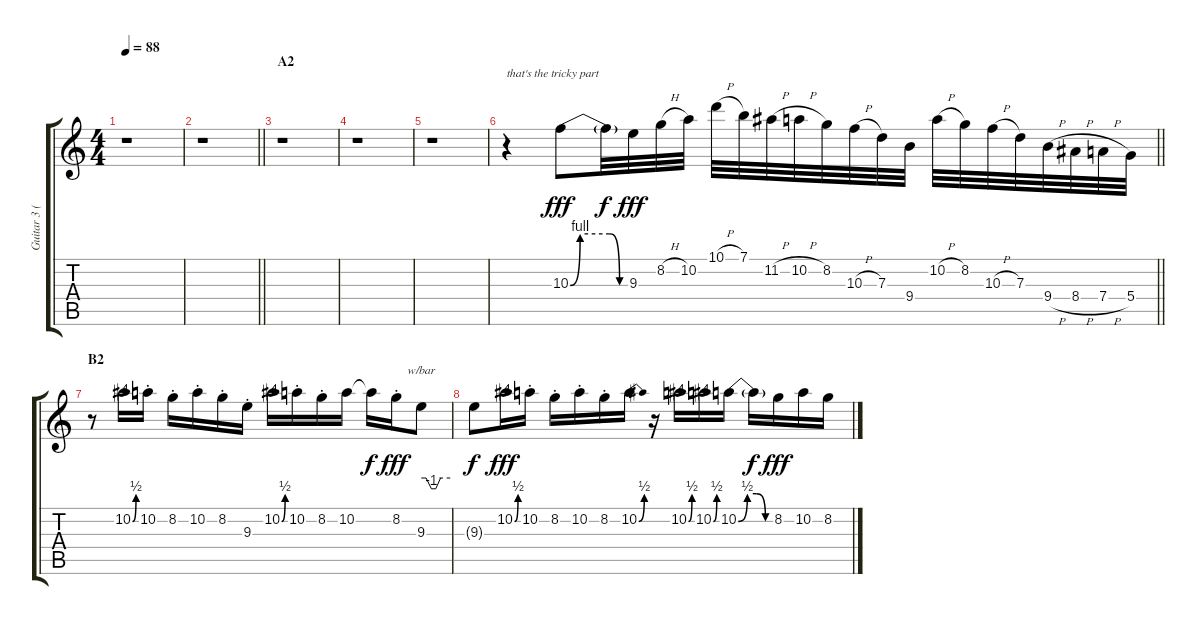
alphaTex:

\track ("Guitar 3 (Lead 1)" "Guitar 3 (") {instrument distortionguitar}
\staff {score tabs}
\tuning (E4 B3 G3 D3 A2 E2) {hide}
\ts (4 4)
\tempo 88
\clef g2
\ks c
r.1{dy fff} |
\barLineRight lightlight
r.1 |
\section ("" "A2")
r.1 |
r.1 |
r.1 |
\barLineRight lightlight
r.4{txt "that's the tricky part"} 10.3{be (custom 0 0 10 4 40 4 50 0 60 0)}.8 10.3{t}.32{dy f} 9.3.32{dy fff} 8.2{h}.32 10.2.32 10.1{h}.32 7.1.32 11.2{h}.32 10.2{h}.32 8.2.32 10.3{h}.32 7.3.32 9.4.32 10.2{h}.32 8.2.32 10.3{h}.32 7.3.32 9.4{h}.32 8.4{h}.32 7.4{h}.32 5.4.32 |
\section ("" "B2")
r.8 10.2{be (bend 0 0 60 2)}.16 10.2{st}.16 8.2{st}.16 10.2{st}.16 8.2{st}.16 9.3{st}.16 10.2{be (bend 0 0 60 2)}.16 10.2{st}.16 8.2{st}.16 10.2.16 10.2{t}.16{dy f} 8.2{st}.16{dy fff} 9.3.8{tbe (custom default 0 0 10 0 21 -4 30 -4 40 0 60 0)} |
9.3{t}.8{dy f} 10.2{be (bend 0 0 60 2)}.16{dy fff} 10.2{st}.16 8.2{st}.16 10.2{st}.16 8.2{st}.16 10.2{be (bend 0 0 60 2)}.16 r.16 10.2{be (bend 0 0 60 2)}.16 10.2{be (bend 0 0 60 2)}.16 10.2{be (custom 0 0 15 2 30 2 45 0 60 0)}.16 10.2{t}.16{dy f} 8.2.16{dy fff} 10.2.16 8.2.16
